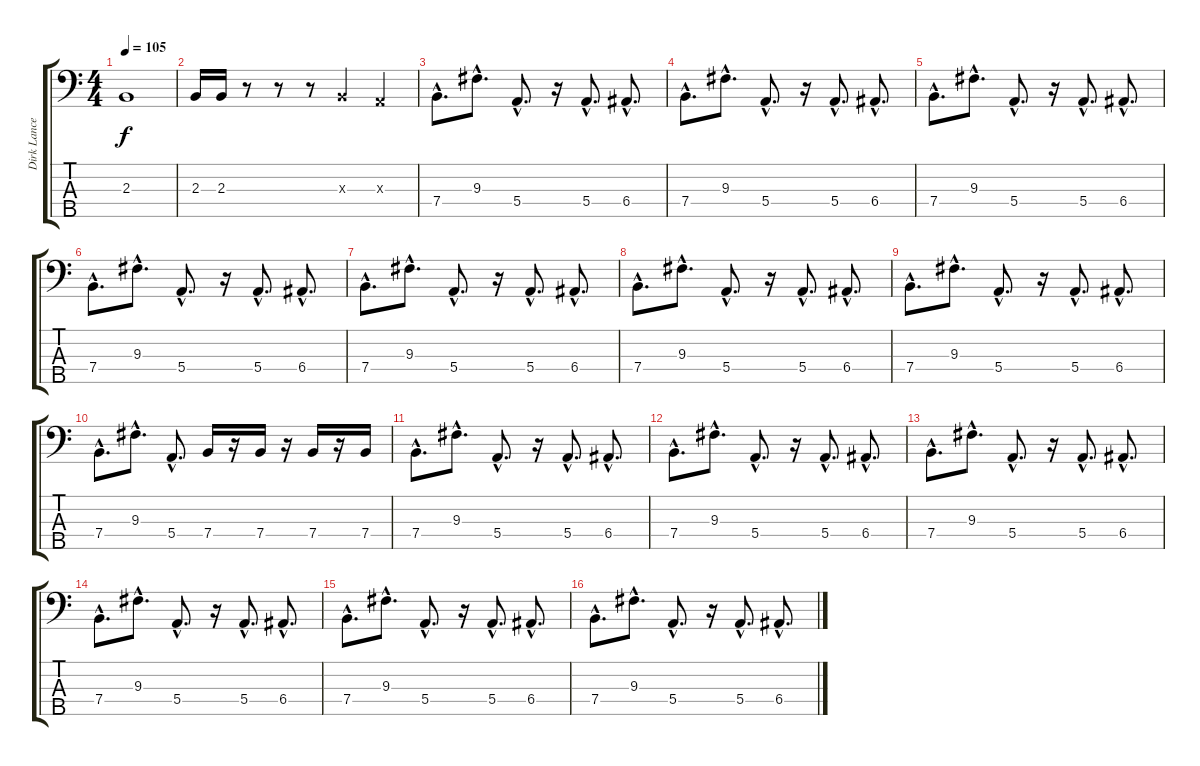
\track ("Dirk Lance" "Dirk Lance") {instrument electricbassfinger}
\staff {score tabs}
\tuning (G2 D2 A1 E1 B0) {hide}
\ts (4 4)
\tempo 105
\clef f4
\ks c
2.3.1{dy f} |
2.3.16 2.3.16 r.8 r.8 r.8 2.3{x}.4 0.3{x}.4 |
7.4{hac}.8{d} 9.3{hac}.8{d} 5.4{hac}.8{d} r.16 5.4{hac}.8{d} 6.4{hac}.8{d} |
7.4{hac}.8{d} 9.3{hac}.8{d} 5.4{hac}.8{d} r.16 5.4{hac}.8{d} 6.4{hac}.8{d} |
7.4{hac}.8{d} 9.3{hac}.8{d} 5.4{hac}.8{d} r.16 5.4{hac}.8{d} 6.4{hac}.8{d} |
7.4{hac}.8{d} 9.3{hac}.8{d} 5.4{hac}.8{d} r.16 5.4{hac}.8{d} 6.4{hac}.8{d} |
7.4{hac}.8{d} 9.3{hac}.8{d} 5.4{hac}.8{d} r.16 5.4{hac}.8{d} 6.4{hac}.8{d} |
7.4{hac}.8{d} 9.3{hac}.8{d} 5.4{hac}.8{d} r.16 5.4{hac}.8{d} 6.4{hac}.8{d} |
7.4{hac}.8{d} 9.3{hac}.8{d} 5.4{hac}.8{d} r.16 5.4{hac}.8{d} 6.4{hac}.8{d} |
7.4{hac}.8{d} 9.3{hac}.8{d} 5.4{hac}.8{d} 7.4.16 r.16 7.4.16 r.16 7.4.16 r.16 7.4.16 |
7.4{hac}.8{d} 9.3{hac}.8{d} 5.4{hac}.8{d} r.16 5.4{hac}.8{d} 6.4{hac}.8{d} |
7.4{hac}.8{d} 9.3{hac}.8{d} 5.4{hac}.8{d} r.16 5.4{hac}.8{d} 6.4{hac}.8{d} |
7.4{hac}.8{d} 9.3{hac}.8{d} 5.4{hac}.8{d} r.16 5.4{hac}.8{d} 6.4{hac}.8{d} |
7.4{hac}.8{d} 9.3{hac}.8{d} 5.4{hac}.8{d} r.16 5.4{hac}.8{d} 6.4{hac}.8{d} |
7.4{hac}.8{d} 9.3{hac}.8{d} 5.4{hac}.8{d} r.16 5.4{hac}.8{d} 6.4{hac}.8{d} |
7.4{hac}.8{d} 9.3{hac}.8{d} 5.4{hac}.8{d} r.16 5.4{hac}.8{d} 6.4{hac}.8{d}
